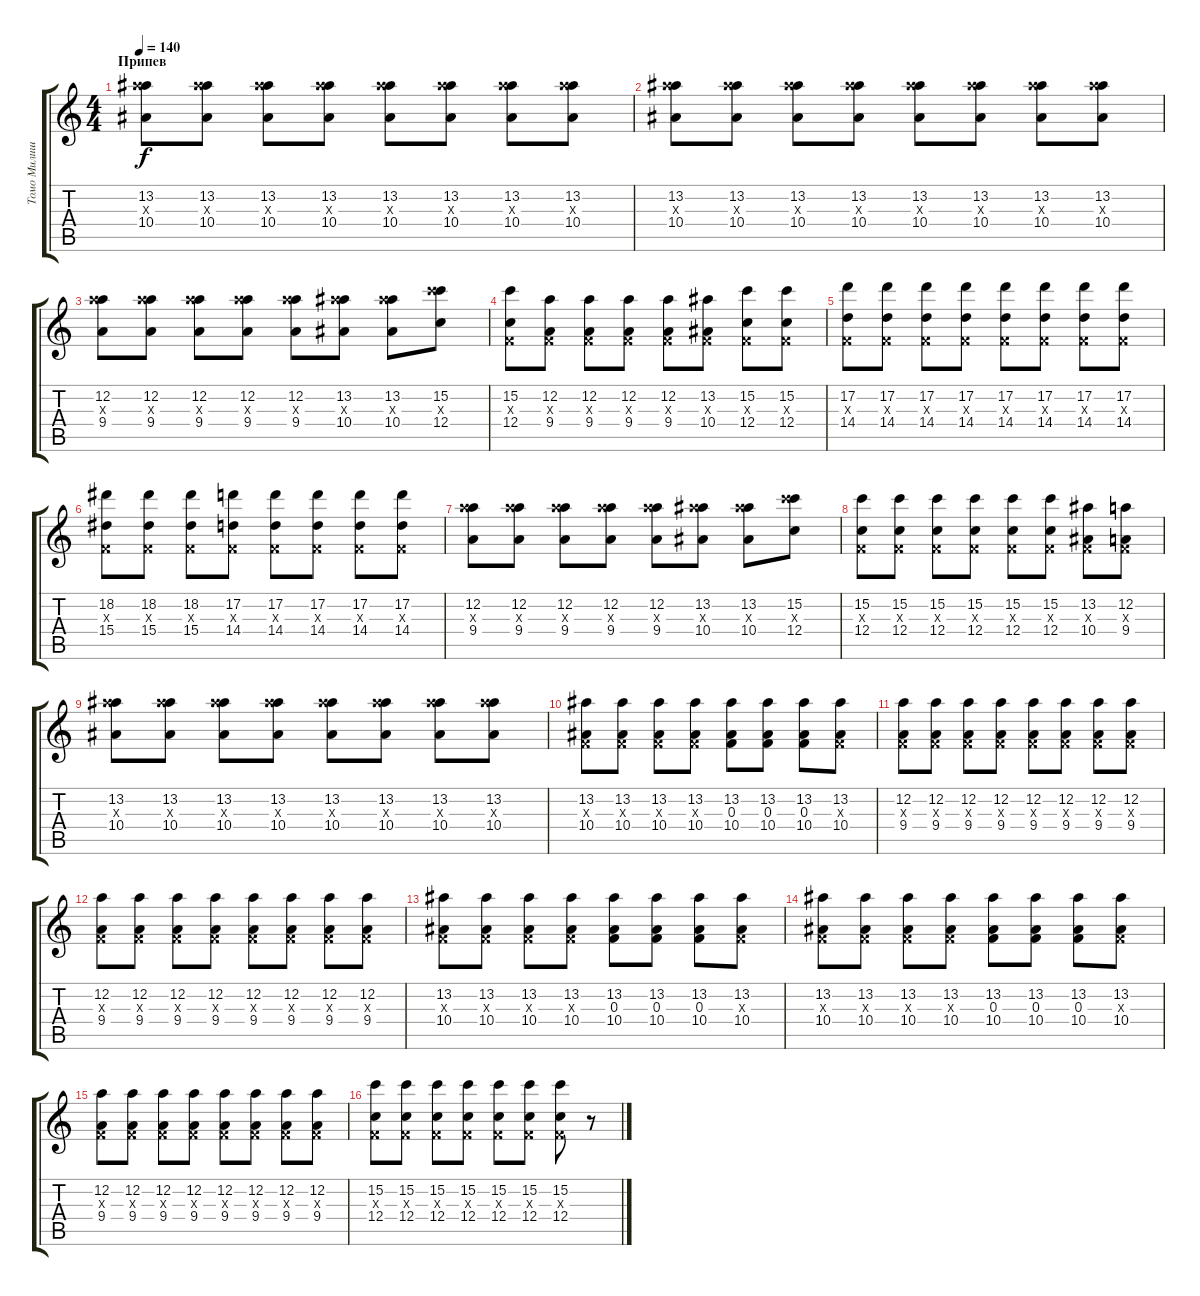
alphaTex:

\track ("Томо Милишевич" "Томо Милиш") {instrument overdrivenguitar}
\staff {score tabs}
\tuning (D4 A3 F3 C3 G2 D2) {hide}
\ts (4 4)
\section ("" "Припев")
\tempo 140
\clef g2
\ks c
(13.2 17.3{x} 10.4).8{dy f} (13.2 17.3{x} 10.4).8 (13.2 17.3{x} 10.4).8 (13.2 17.3{x} 10.4).8 (13.2 17.3{x} 10.4).8 (13.2 17.3{x} 10.4).8 (13.2 17.3{x} 10.4).8 (13.2 17.3{x} 10.4).8 |
(13.2 17.3{x} 10.4).8 (13.2 17.3{x} 10.4).8 (13.2 17.3{x} 10.4).8 (13.2 17.3{x} 10.4).8 (13.2 17.3{x} 10.4).8 (13.2 17.3{x} 10.4).8 (13.2 17.3{x} 10.4).8 (13.2 17.3{x} 10.4).8 |
(12.2 16.3{x} 9.4).8 (12.2 16.3{x} 9.4).8 (12.2 16.3{x} 9.4).8 (12.2 16.3{x} 9.4).8 (12.2 16.3{x} 9.4).8 (13.2 17.3{x} 10.4).8 (13.2 17.3{x} 10.4).8 (15.2 19.3{x} 12.4).8 |
(15.2 0.3{x} 12.4).8 (12.2 0.3{x} 9.4).8 (12.2 0.3{x} 9.4).8 (12.2 0.3{x} 9.4).8 (12.2 0.3{x} 9.4).8 (13.2 0.3{x} 10.4).8 (15.2 0.3{x} 12.4).8 (15.2 0.3{x} 12.4).8 |
(17.2 0.3{x} 14.4).8 (17.2 0.3{x} 14.4).8 (17.2 0.3{x} 14.4).8 (17.2 0.3{x} 14.4).8 (17.2 0.3{x} 14.4).8 (17.2 0.3{x} 14.4).8 (17.2 0.3{x} 14.4).8 (17.2 0.3{x} 14.4).8 |
(18.2 0.3{x} 15.4).8 (18.2 0.3{x} 15.4).8 (18.2 0.3{x} 15.4).8 (17.2 0.3{x} 14.4).8 (17.2 0.3{x} 14.4).8 (17.2 0.3{x} 14.4).8 (17.2 0.3{x} 14.4).8 (17.2 0.3{x} 14.4).8 |
(12.2 16.3{x} 9.4).8 (12.2 16.3{x} 9.4).8 (12.2 16.3{x} 9.4).8 (12.2 16.3{x} 9.4).8 (12.2 16.3{x} 9.4).8 (13.2 17.3{x} 10.4).8 (13.2 17.3{x} 10.4).8 (15.2 19.3{x} 12.4).8 |
(15.2 0.3{x} 12.4).8 (15.2 0.3{x} 12.4).8 (15.2 0.3{x} 12.4).8 (15.2 0.3{x} 12.4).8 (15.2 0.3{x} 12.4).8 (15.2 0.3{x} 12.4).8 (13.2 0.3{x} 10.4).8 (12.2 0.3{x} 9.4).8 |
(13.2 17.3{x} 10.4).8 (13.2 17.3{x} 10.4).8 (13.2 17.3{x} 10.4).8 (13.2 17.3{x} 10.4).8 (13.2 17.3{x} 10.4).8 (13.2 17.3{x} 10.4).8 (13.2 17.3{x} 10.4).8 (13.2 17.3{x} 10.4).8 |
(13.2 0.3{x} 10.4).8 (13.2 0.3{x} 10.4).8 (13.2 0.3{x} 10.4).8 (13.2 0.3{x} 10.4).8 (13.2 0.3 10.4).8 (13.2 0.3 10.4).8 (13.2 0.3 10.4).8 (13.2 0.3{x} 10.4).8 |
(12.2 0.3{x} 9.4).8 (12.2 0.3{x} 9.4).8 (12.2 0.3{x} 9.4).8 (12.2 0.3{x} 9.4).8 (12.2 0.3{x} 9.4).8 (12.2 0.3{x} 9.4).8 (12.2 0.3{x} 9.4).8 (12.2 0.3{x} 9.4).8 |
(12.2 0.3{x} 9.4).8 (12.2 0.3{x} 9.4).8 (12.2 0.3{x} 9.4).8 (12.2 0.3{x} 9.4).8 (12.2 0.3{x} 9.4).8 (12.2 0.3{x} 9.4).8 (12.2 0.3{x} 9.4).8 (12.2 0.3{x} 9.4).8 |
(13.2 0.3{x} 10.4).8 (13.2 0.3{x} 10.4).8 (13.2 0.3{x} 10.4).8 (13.2 0.3{x} 10.4).8 (13.2 0.3 10.4).8 (13.2 0.3 10.4).8 (13.2 0.3 10.4).8 (13.2 0.3{x} 10.4).8 |
(13.2 0.3{x} 10.4).8 (13.2 0.3{x} 10.4).8 (13.2 0.3{x} 10.4).8 (13.2 0.3{x} 10.4).8 (13.2 0.3 10.4).8 (13.2 0.3 10.4).8 (13.2 0.3 10.4).8 (13.2 0.3{x} 10.4).8 |
(12.2 0.3{x} 9.4).8 (12.2 0.3{x} 9.4).8 (12.2 0.3{x} 9.4).8 (12.2 0.3{x} 9.4).8 (12.2 0.3{x} 9.4).8 (12.2 0.3{x} 9.4).8 (12.2 0.3{x} 9.4).8 (12.2 0.3{x} 9.4).8 |
(15.2 0.3{x} 12.4).8 (15.2 0.3{x} 12.4).8 (15.2 0.3{x} 12.4).8 (15.2 0.3{x} 12.4).8 (15.2 0.3{x} 12.4).8 (15.2 0.3{x} 12.4).8 (15.2 0.3{x} 12.4).8 r.8
